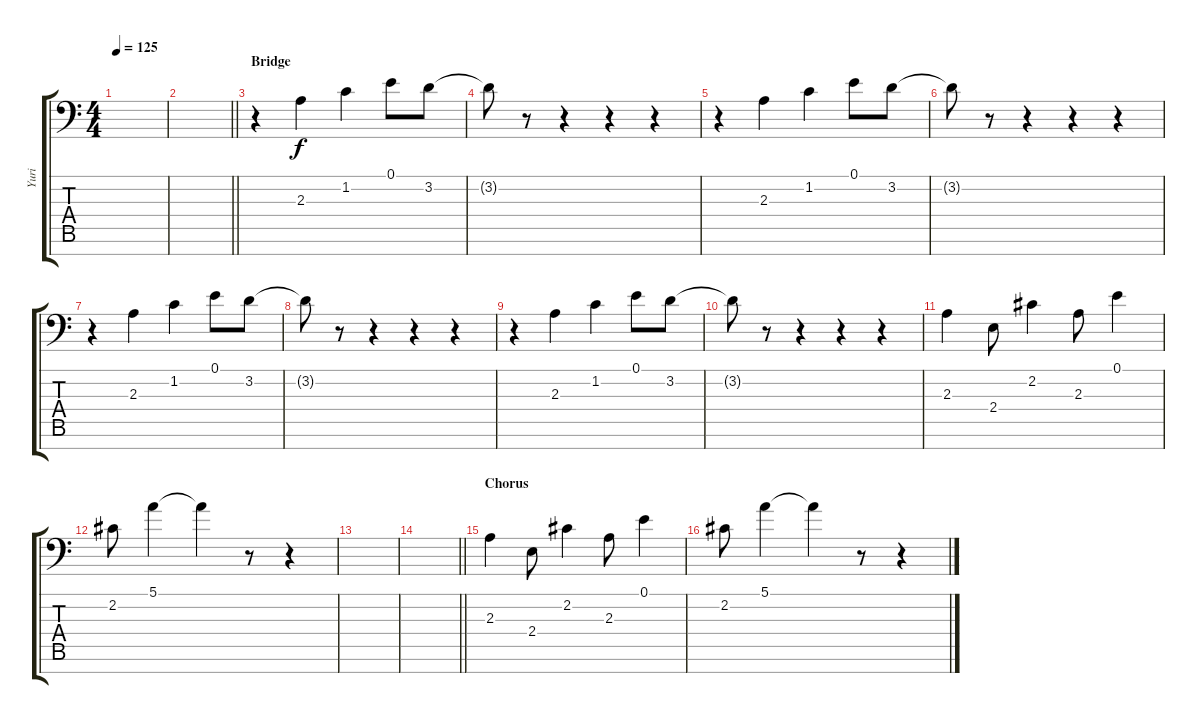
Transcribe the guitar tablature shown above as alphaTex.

\track ("Yuri" "Yuri") {instrument clarinet}
\staff {score tabs}
\tuning (E4 B3 G3 D3 A2 E2 C-1) {hide}
\ts (4 4)
\tempo 125
\clef f4
\ks c
|
\barLineRight lightlight
|
\section ("" "Bridge")
r.4{volume 16} 2.3.4 1.2.4 0.1.8 3.2.8 |
3.2{t}.8 r.8 r.4 r.4 r.4 |
r.4 2.3.4 1.2.4 0.1.8 3.2.8 |
3.2{t}.8 r.8 r.4 r.4 r.4 |
r.4 2.3.4 1.2.4 0.1.8 3.2.8 |
3.2{t}.8 r.8 r.4 r.4 r.4 |
r.4 2.3.4 1.2.4 0.1.8 3.2.8 |
3.2{t}.8 r.8 r.4 r.4 r.4 |
2.3.4{volume 9} 2.4.8 2.2.4 2.3.8 0.1.4 |
2.2.8 5.1.4 5.1{t}.4 r.8 r.4 |
|
\barLineRight lightlight
|
\section ("" "Chorus")
2.3.4 2.4.8 2.2.4 2.3.8 0.1.4 |
2.2.8 5.1.4 5.1{t}.4 r.8 r.4
